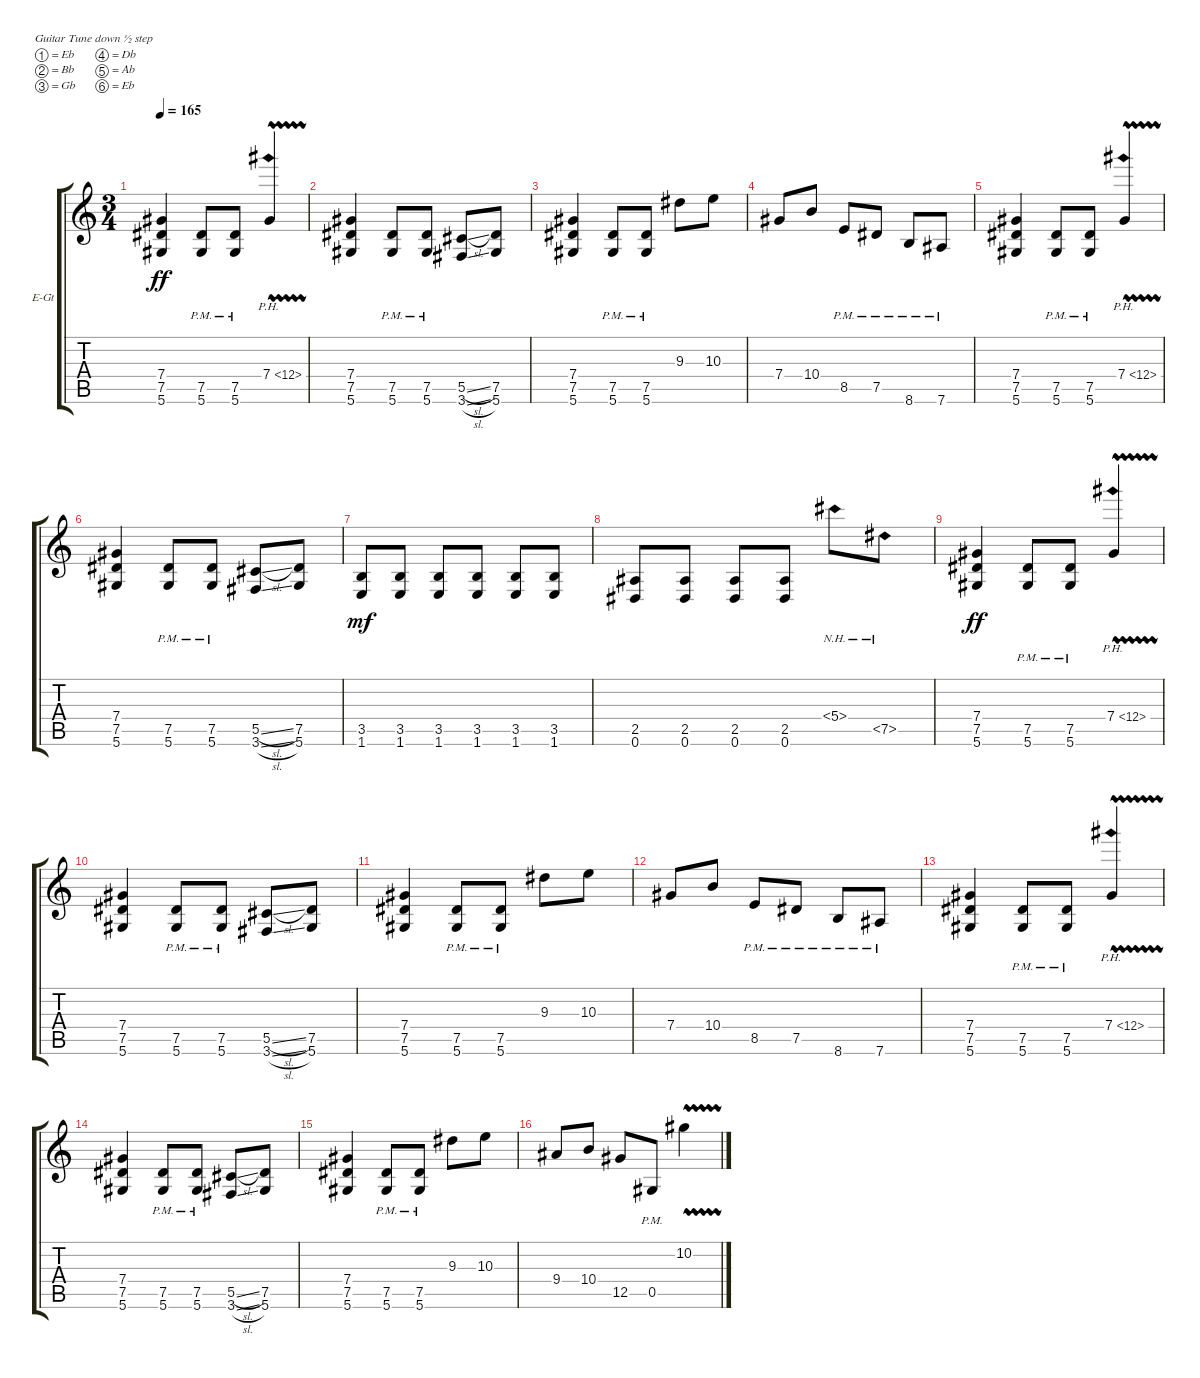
\bracketExtendMode groupsimilarinstruments
\firstSystemTrackNameOrientation horizontal
\otherSystemsTrackNameOrientation horizontal
\track ("Electric Guitar 1" "E-Gt") {instrument distortionguitar}
\staff {score tabs}
\tuning (Eb4 Bb3 Gb3 Db3 Ab2 Eb2)
\ts (3 4)
\tempo 165
\clef g2
\ks c
(5.6 7.5 7.4).4{dy ff} (5.6{pm} 7.5{pm}).8 (5.6{pm} 7.5{pm}).8 7.4{ph 5 vw}.4 |
(5.6 7.5 7.4).4 (5.6{pm} 7.5{pm}).8 (5.6{pm} 7.5{pm}).8 (3.6{sl} 5.5{sl}).8 (5.6 7.5).8 |
(5.6 7.5 7.4).4 (5.6{pm} 7.5{pm}).8 (5.6{pm} 7.5{pm}).8 9.3.8 10.3.8 |
7.4.8 10.4.8 8.5{pm}.8 7.5{pm}.8 8.6{pm}.8 7.6{pm}.8 |
(5.6 7.5 7.4).4 (5.6{pm} 7.5{pm}).8 (5.6{pm} 7.5{pm}).8 7.4{ph 5 vw}.4 |
(5.6 7.5 7.4).4 (5.6{pm} 7.5{pm}).8 (5.6{pm} 7.5{pm}).8 (3.6{sl} 5.5{sl}).8 (5.6 7.5).8 |
(1.6 3.5).8{dy mf} (1.6 3.5).8 (1.6 3.5).8 (1.6 3.5).8 (1.6 3.5).8 (1.6 3.5).8 |
(0.6 2.5).8 (2.5 0.6).8 (2.5 0.6).8 (2.5 0.6).8 5.4{nh}.8 7.5{nh}.8 |
(5.6 7.5 7.4).4{dy ff} (5.6{pm} 7.5{pm}).8 (5.6{pm} 7.5{pm}).8 7.4{ph 5 vw}.4 |
(5.6 7.5 7.4).4 (5.6{pm} 7.5{pm}).8 (5.6{pm} 7.5{pm}).8 (3.6{sl} 5.5{sl}).8 (5.6 7.5).8 |
(5.6 7.5 7.4).4 (5.6{pm} 7.5{pm}).8 (5.6{pm} 7.5{pm}).8 9.3.8 10.3.8 |
7.4.8 10.4.8 8.5{pm}.8 7.5{pm}.8 8.6{pm}.8 7.6{pm}.8 |
(5.6 7.5 7.4).4 (5.6{pm} 7.5{pm}).8 (5.6{pm} 7.5{pm}).8 7.4{ph 5 vw}.4 |
(5.6 7.5 7.4).4 (5.6{pm} 7.5{pm}).8 (5.6{pm} 7.5{pm}).8 (3.6{sl} 5.5{sl}).8 (5.6 7.5).8 |
(5.6 7.5 7.4).4 (5.6{pm} 7.5{pm}).8 (5.6{pm} 7.5{pm}).8 9.3.8 10.3.8 |
9.4.8 10.4.8 12.5.8 0.5{pm}.8 10.2{vw}.4
